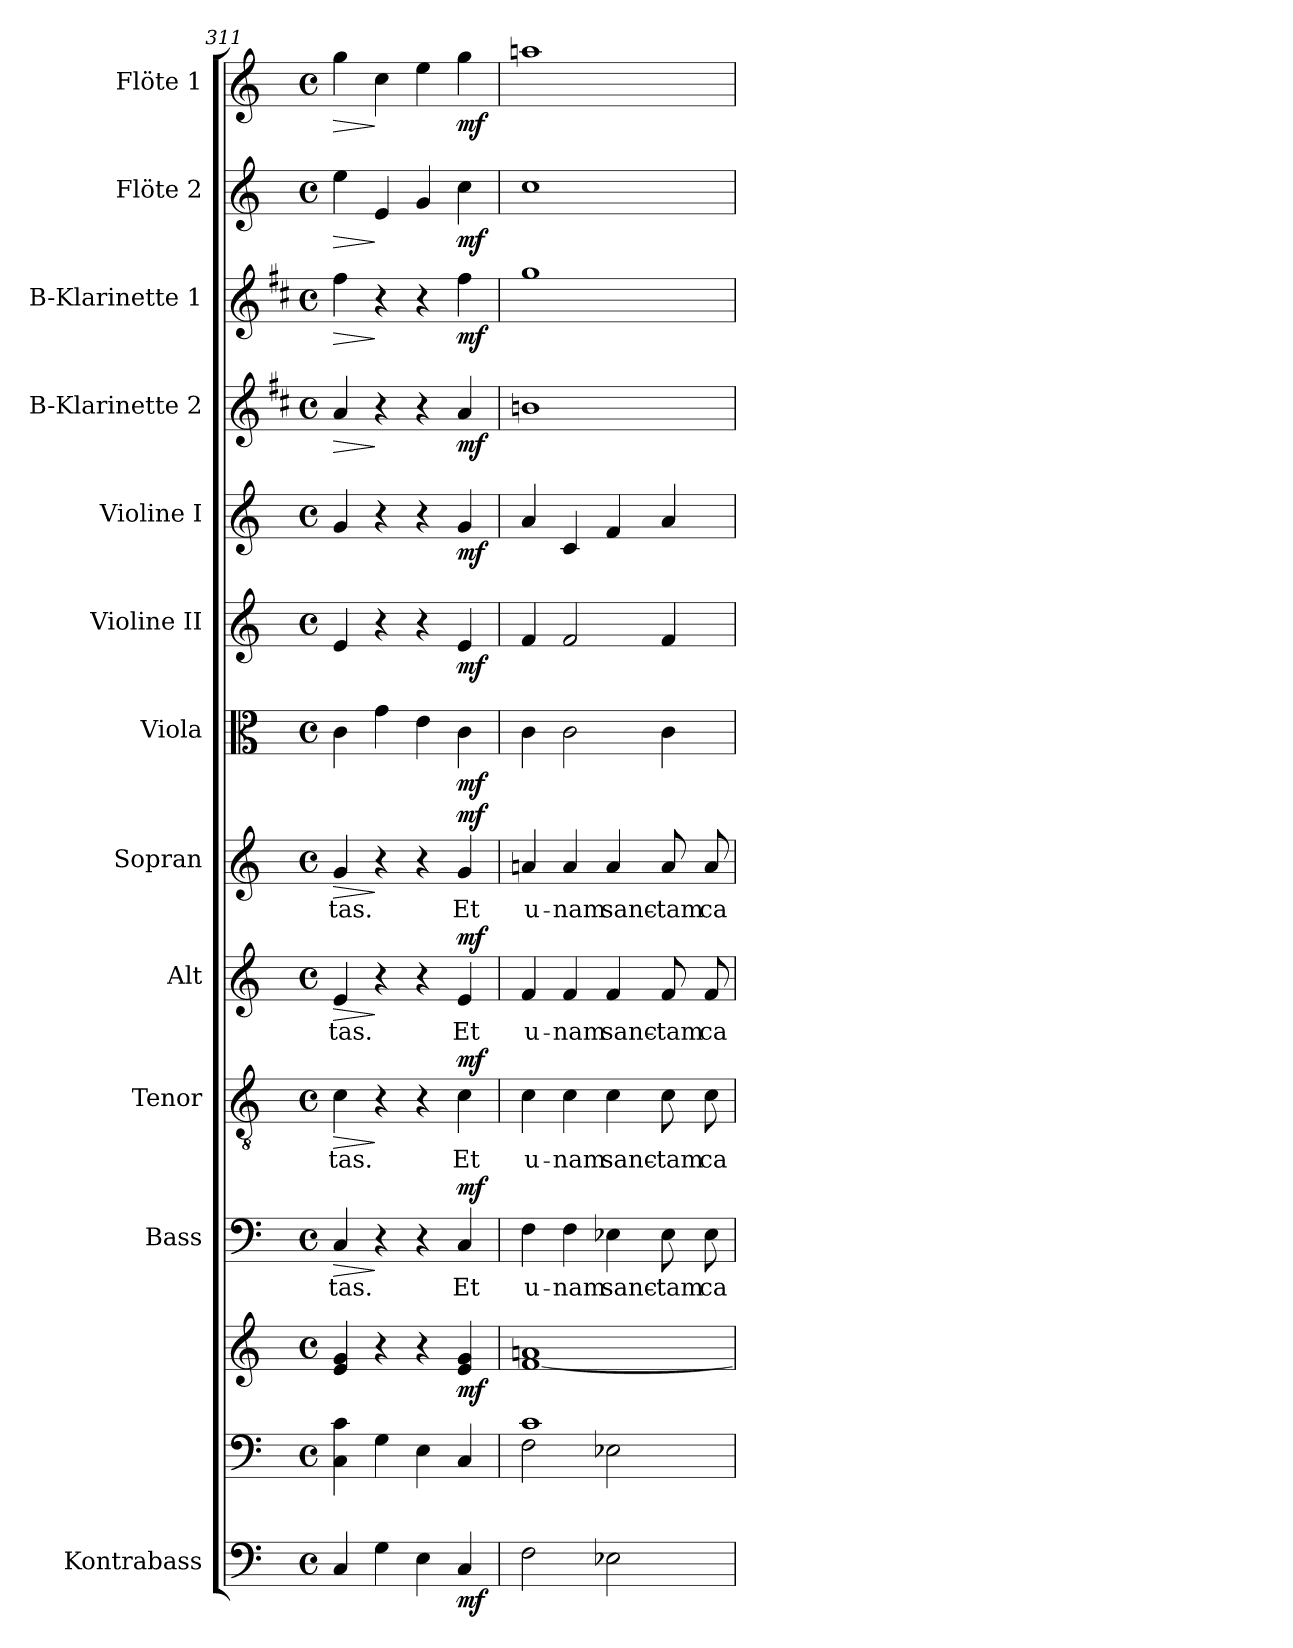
**kern	**dynam	**kern	**kern	**dynam	**kern	**text	**dynam	**kern	**text	**dynam	**kern	**text	**dynam	**kern	**text	**dynam	**kern	**dynam	**kern	**dynam	**kern	**dynam	**kern	**dynam	**kern	**dynam	**kern	**dynam	**kern	**dynam
*part13	*part13	*part12	*part12	*part12	*part11	*part11	*part11	*part10	*part10	*part10	*part9	*part9	*part9	*part8	*part8	*part8	*part7	*part7	*part6	*part6	*part5	*part5	*part4	*part4	*part3	*part3	*part2	*part2	*part1	*part1
*staff14	*staff14	*staff13	*staff12	*staff12/13	*staff11	*staff11	*staff11	*staff10	*staff10	*staff10	*staff9	*staff9	*staff9	*staff8	*staff8	*staff8	*staff7	*staff7	*staff6	*staff6	*staff5	*staff5	*staff4	*staff4	*staff3	*staff3	*staff2	*staff2	*staff1	*staff1
*I"Kontrabass	*	*	*	*	*I"Bass	*	*	*I"Tenor	*	*	*I"Alt	*	*	*I"Sopran	*	*	*I"Viola	*	*I"Violine II	*	*I"Violine I	*	*I"B-Klarinette 2	*	*I"B-Klarinette 1	*	*I"Flöte 2	*	*I"Flöte 1	*
*I'Kb.	*	*	*	*	*I'B.	*	*	*I'T.	*	*	*I'A.	*	*	*I'S.	*	*	*I'Vla.	*	*I'Vl. II	*	*I'Vl. I	*	*I'B Kl. 2	*	*I'B Kl. 1	*	*I'Fl. 2	*	*I'Fl. 1	*
*clefF4	*	*clefF4	*clefG2	*	*clefF4	*	*	*clefGv2	*	*	*clefG2	*	*	*clefG2	*	*	*clefC3	*	*clefG2	*	*clefG2	*	*clefG2	*	*clefG2	*	*clefG2	*	*clefG2	*
*ITrd7c12	*	*	*	*	*	*	*	*	*	*	*	*	*	*	*	*	*	*	*	*	*	*	*ITrd1c2	*	*ITrd1c2	*	*	*	*	*
*k[]	*	*k[]	*k[]	*	*k[]	*	*	*k[]	*	*	*k[]	*	*	*k[]	*	*	*k[]	*	*k[]	*	*k[]	*	*k[]	*	*k[]	*	*k[]	*	*k[]	*
*C:	*	*C:	*C:	*	*C:	*	*	*C:	*	*	*C:	*	*	*C:	*	*	*C:	*	*C:	*	*C:	*	*C:	*	*C:	*	*C:	*	*C:	*
*M4/4	*	*M4/4	*M4/4	*	*M4/4	*	*	*M4/4	*	*	*M4/4	*	*	*M4/4	*	*	*M4/4	*	*M4/4	*	*M4/4	*	*M4/4	*	*M4/4	*	*M4/4	*	*M4/4	*
*met(c)	*	*met(c)	*met(c)	*	*met(c)	*	*	*met(c)	*	*	*met(c)	*	*	*met(c)	*	*	*met(c)	*	*met(c)	*	*met(c)	*	*met(c)	*	*met(c)	*	*met(c)	*	*met(c)	*
=311	=311	=311	=311	=311	=311	=311	=311	=311	=311	=311	=311	=311	=311	=311	=311	=311	=311	=311	=311	=311	=311	=311	=311	=311	=311	=311	=311	=311	=311	=311
!	!	!	!	!	!	!LO:LY:b	!LO:HP:b	!	!LO:LY:b	!LO:HP:b	!	!LO:LY:b	!LO:HP:b	!	!LO:LY:b	!LO:HP:b	!	!	!	!	!	!	!	!LO:HP:b	!	!LO:HP:b	!	!LO:HP:b	!	!LO:HP:b
4CC/	.	4C\ 4c\	4e/ 4g/	.	4C/	-tas.	>	4c\	-tas.	>	4e/	-tas.	>	4g/	-tas.	>	4c\	.	4e/	.	4g/	.	4g/	>	4ee\	>	4ee\	>	4gg\	>
4GG\	.	4G\	4r	.	4r	.	]	4r	.	]	4r	.	]	4r	.	]	4g\	.	4r	.	4r	.	4r	]	4r	]	4e/	]	4cc\	]
4EE\	.	4E\	4r	.	4r	.	.	4r	.	.	4r	.	.	4r	.	.	4e\	.	4r	.	4r	.	4r	.	4r	.	4g/	.	4ee\	.
!	!LO:DY:b	!	!	!LO:DY:b	!	!LO:LY:b	!LO:DY:a	!	!LO:LY:b	!LO:DY:a	!	!LO:LY:b	!LO:DY:a	!	!LO:LY:b	!LO:DY:a	!	!LO:DY:b	!	!LO:DY:b	!	!LO:DY:b	!	!LO:DY:b	!	!LO:DY:b	!	!LO:DY:b	!	!LO:DY:b
4CC/	mf	4C/	4e/ 4g/	mf	4C/	Et	mf	4c\	Et	mf	4e/	Et	mf	4g/	Et	mf	4c\	mf	4e/	mf	4g/	mf	4g/	mf	4ee\	mf	4cc\	mf	4gg\	mf
=312	=312	=312	=312	=312	=312	=312	=312	=312	=312	=312	=312	=312	=312	=312	=312	=312	=312	=312	=312	=312	=312	=312	=312	=312	=312	=312	=312	=312	=312	=312
*	*	*^	*	*	*	*	*	*	*	*	*	*	*	*	*	*	*	*	*	*	*	*	*	*	*	*	*	*	*	*
!	!	!	!	!	!	!	!LO:LY:b	!	!	!LO:LY:b	!	!	!LO:LY:b	!	!	!LO:LY:b	!	!	!	!	!	!	!	!	!	!	!	!	!	!	!
2FF\	.	1c	2F\	[1f 1an	.	4F\	u-	.	4c\	u-	.	4f/	u-	.	4an/	u-	.	4c\	.	4f/	.	4a/	.	1an	.	1ff	.	1cc	.	1aan	.
!	!	!	!	!	!	!	!LO:LY:b	!	!	!LO:LY:b	!	!	!LO:LY:b	!	!	!LO:LY:b	!	!	!	!	!	!	!	!	!	!	!	!	!	!	!
.	.	.	.	.	.	4F\	-nam	.	4c\	-nam	.	4f/	-nam	.	4a/	-nam	.	2c\	.	2f/	.	4c/	.	.	.	.	.	.	.	.	.
!	!	!	!	!	!	!	!LO:LY:b	!	!	!LO:LY:b	!	!	!LO:LY:b	!	!	!LO:LY:b	!	!	!	!	!	!	!	!	!	!	!	!	!	!	!
2EE-X\	.	.	2E-X\	.	.	4E-X\	sanc-	.	4c\	sanc-	.	4f/	sanc-	.	4a/	sanc-	.	.	.	.	.	4f/	.	.	.	.	.	.	.	.	.
!	!	!	!	!	!	!	!LO:LY:b	!	!	!LO:LY:b	!	!	!LO:LY:b	!	!	!LO:LY:b	!	!	!	!	!	!	!	!	!	!	!	!	!	!	!
.	.	.	.	.	.	8E-\	-tam	.	8c\	-tam	.	8f/	-tam	.	8a/	-tam	.	4c\	.	4f/	.	4a/	.	.	.	.	.	.	.	.	.
!	!	!	!	!	!	!	!LO:LY:b	!	!	!LO:LY:b	!	!	!LO:LY:b	!	!	!LO:LY:b	!	!	!	!	!	!	!	!	!	!	!	!	!	!	!
.	.	.	.	.	.	8E-\	ca-	.	8c\	ca-	.	8f/	ca-	.	8a/	ca-	.	.	.	.	.	.	.	.	.	.	.	.	.	.	.
*	*	*v	*v	*	*	*	*	*	*	*	*	*	*	*	*	*	*	*	*	*	*	*	*	*	*	*	*	*	*	*	*
=	=	=	=	=	=	=	=	=	=	=	=	=	=	=	=	=	=	=	=	=	=	=	=	=	=	=	=	=	=	=
*-	*-	*-	*-	*-	*-	*-	*-	*-	*-	*-	*-	*-	*-	*-	*-	*-	*-	*-	*-	*-	*-	*-	*-	*-	*-	*-	*-	*-	*-	*-
